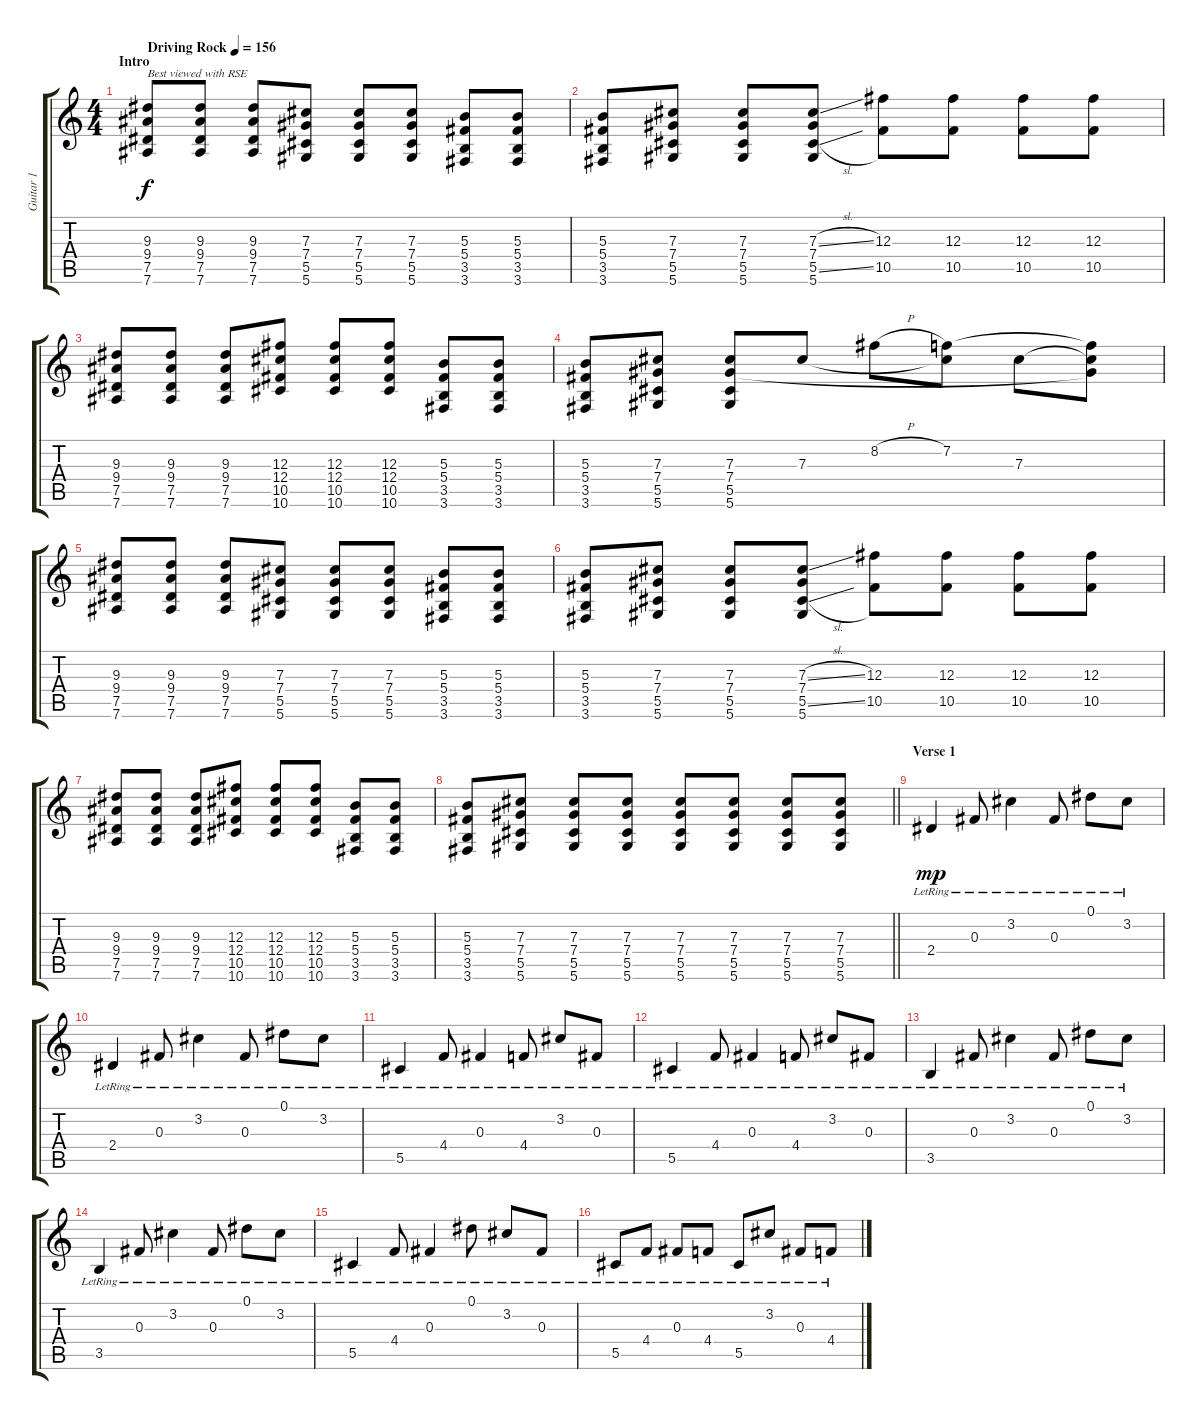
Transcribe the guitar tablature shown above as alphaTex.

\track ("Guitar 1" "Guitar 1") {instrument distortionguitar}
\staff {score tabs}
\tuning (Eb4 Bb3 Gb3 Db3 Ab2 Eb2) {hide}
\ts (4 4)
\section ("" "Intro")
\tempo (156 "Driving Rock")
\clef g2
\ks c
(9.3 9.4 7.5 7.6).8{txt "Best viewed with RSE" dy f instrument distortionguitar} (9.3 9.4 7.5 7.6).8 (9.3 9.4 7.5 7.6).8 (7.3 7.4 5.5 5.6).8 (7.3 7.4 5.5 5.6).8 (7.3 7.4 5.5 5.6).8 (5.3 5.4 3.5 3.6).8 (5.3 5.4 3.5 3.6).8 |
(5.3 5.4 3.5 3.6).8 (7.3 7.4 5.5 5.6).8 (7.3 7.4 5.5 5.6).8 (7.3{sl} 7.4 5.5{sl} 5.6).8 (12.3 10.5).8 (12.3 10.5).8 (12.3 10.5).8 (12.3 10.5).8 |
(9.3 9.4 7.5 7.6).8 (9.3 9.4 7.5 7.6).8 (9.3 9.4 7.5 7.6).8 (12.3 12.4 10.5 10.6).8 (12.3 12.4 10.5 10.6).8 (12.3 12.4 10.5 10.6).8 (5.3 5.4 3.5 3.6).8 (5.3 5.4 3.5 3.6).8 |
(5.3 5.4 3.5 3.6).8 (7.3 7.4 5.5 5.6).8 (7.3 7.4 5.5 5.6).8 7.3.8 8.2{h}.8 (7.2 7.3{t}).8 7.3.8 (7.2{t} 7.3{t} 7.4{t}).8 |
(9.3 9.4 7.5 7.6).8 (9.3 9.4 7.5 7.6).8 (9.3 9.4 7.5 7.6).8 (7.3 7.4 5.5 5.6).8 (7.3 7.4 5.5 5.6).8 (7.3 7.4 5.5 5.6).8 (5.3 5.4 3.5 3.6).8 (5.3 5.4 3.5 3.6).8 |
(5.3 5.4 3.5 3.6).8 (7.3 7.4 5.5 5.6).8 (7.3 7.4 5.5 5.6).8 (7.3{sl} 7.4 5.5{sl} 5.6).8 (12.3 10.5).8 (12.3 10.5).8 (12.3 10.5).8 (12.3 10.5).8 |
(9.3 9.4 7.5 7.6).8 (9.3 9.4 7.5 7.6).8 (9.3 9.4 7.5 7.6).8 (12.3 12.4 10.5 10.6).8 (12.3 12.4 10.5 10.6).8 (12.3 12.4 10.5 10.6).8 (5.3 5.4 3.5 3.6).8 (5.3 5.4 3.5 3.6).8 |
\barLineRight lightlight
(5.3 5.4 3.5 3.6).8 (7.3 7.4 5.5 5.6).8 (7.3 7.4 5.5 5.6).8 (7.3 7.4 5.5 5.6).8 (7.3 7.4 5.5 5.6).8 (7.3 7.4 5.5 5.6).8 (7.3 7.4 5.5 5.6).8 (7.3 7.4 5.5 5.6).8 |
\section ("" "Verse 1")
2.4{lr}.4{dy mp instrument distortionguitar} 0.3{lr}.8 3.2{lr}.4 0.3{lr}.8 0.1{lr}.8 3.2{lr}.8 |
2.4{lr}.4 0.3{lr}.8 3.2{lr}.4 0.3{lr}.8 0.1{lr}.8 3.2{lr}.8 |
5.5{lr}.4 4.4{lr}.8 0.3{lr}.4 4.4{lr}.8 3.2{lr}.8 0.3{lr}.8 |
5.5{lr}.4 4.4{lr}.8 0.3{lr}.4 4.4{lr}.8 3.2{lr}.8 0.3{lr}.8 |
3.5{lr}.4 0.3{lr}.8 3.2{lr}.4 0.3{lr}.8 0.1{lr}.8 3.2{lr}.8 |
3.5{lr}.4 0.3{lr}.8 3.2{lr}.4 0.3{lr}.8 0.1{lr}.8 3.2{lr}.8 |
5.5{lr}.4 4.4{lr}.8 0.3{lr}.4 0.1{lr}.8 3.2{lr}.8 0.3{lr}.8 |
5.5{lr}.8 4.4{lr}.8 0.3{lr}.8 4.4{lr}.8 5.5{lr}.8 3.2{lr}.8 0.3{lr}.8 4.4{lr}.8
